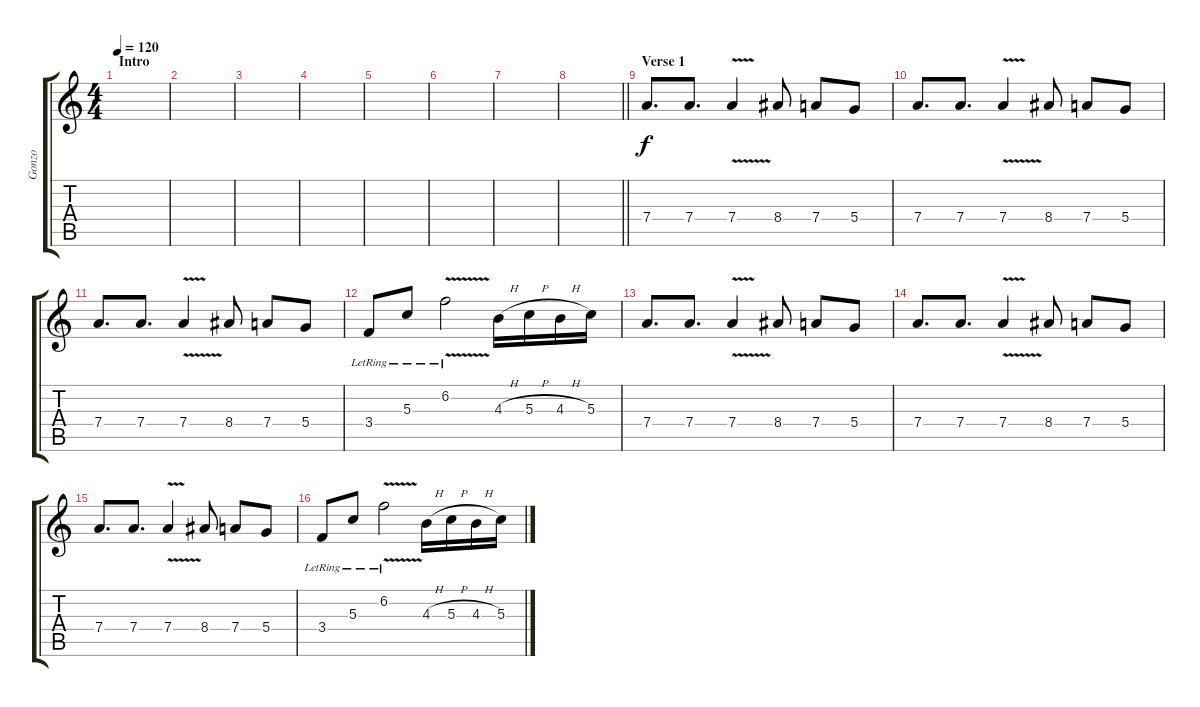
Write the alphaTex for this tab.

\track ("Gonzo" "Gonzo") {instrument electricguitarclean}
\staff {score tabs}
\tuning (E4 B3 G3 D3 A2 E2) {hide}
\ts (4 4)
\section ("" "Intro")
\tempo 120
\clef g2
\ks c
|
|
|
|
|
|
|
\barLineRight lightlight
|
\section ("" "Verse 1")
7.4.8{d} 7.4.8{d} 7.4{v}.4 8.4.8 7.4.8 5.4.8 |
7.4.8{d} 7.4.8{d} 7.4{v}.4 8.4.8 7.4.8 5.4.8 |
7.4.8{d} 7.4.8{d} 7.4{v}.4 8.4.8 7.4.8 5.4.8 |
3.4{lr}.8 5.3{lr}.8 6.2{v lr}.2 4.3{h}.16 5.3{h}.16 4.3{h}.16 5.3.16 |
7.4.8{d} 7.4.8{d} 7.4{v}.4 8.4.8 7.4.8 5.4.8 |
7.4.8{d} 7.4.8{d} 7.4{v}.4 8.4.8 7.4.8 5.4.8 |
7.4.8{d} 7.4.8{d} 7.4{v}.4 8.4.8 7.4.8 5.4.8 |
3.4{lr}.8 5.3{lr}.8 6.2{v lr}.2 4.3{h}.16 5.3{h}.16 4.3{h}.16 5.3.16
